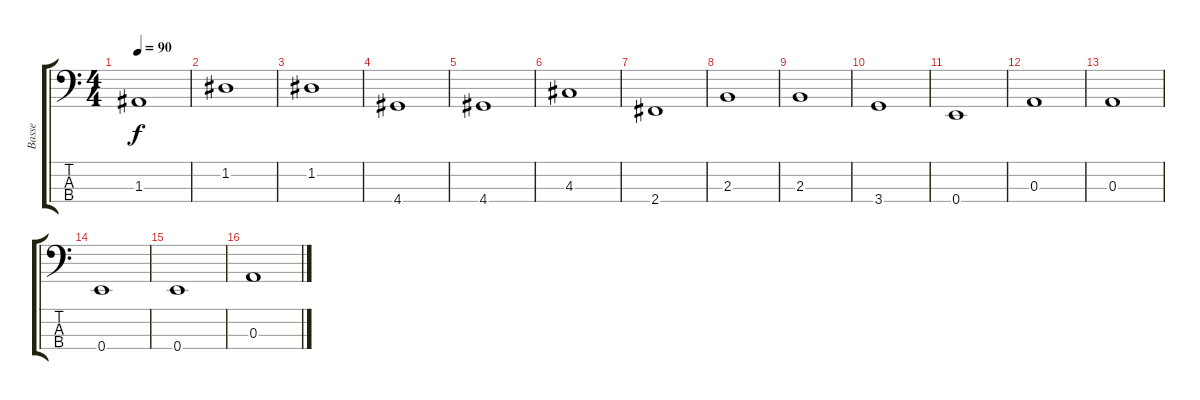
\track ("Basse" "Basse") {instrument fretlessbass}
\staff {score tabs}
\tuning (G2 D2 A1 E1) {hide}
\ts (4 4)
\tempo 90
\clef f4
\ks c
1.3.1{dy f} |
1.2.1 |
1.2.1 |
4.4.1 |
4.4.1 |
4.3.1 |
2.4.1 |
2.3.1 |
2.3.1 |
3.4.1 |
0.4.1 |
0.3.1 |
0.3.1 |
0.4.1 |
0.4.1 |
0.3.1
